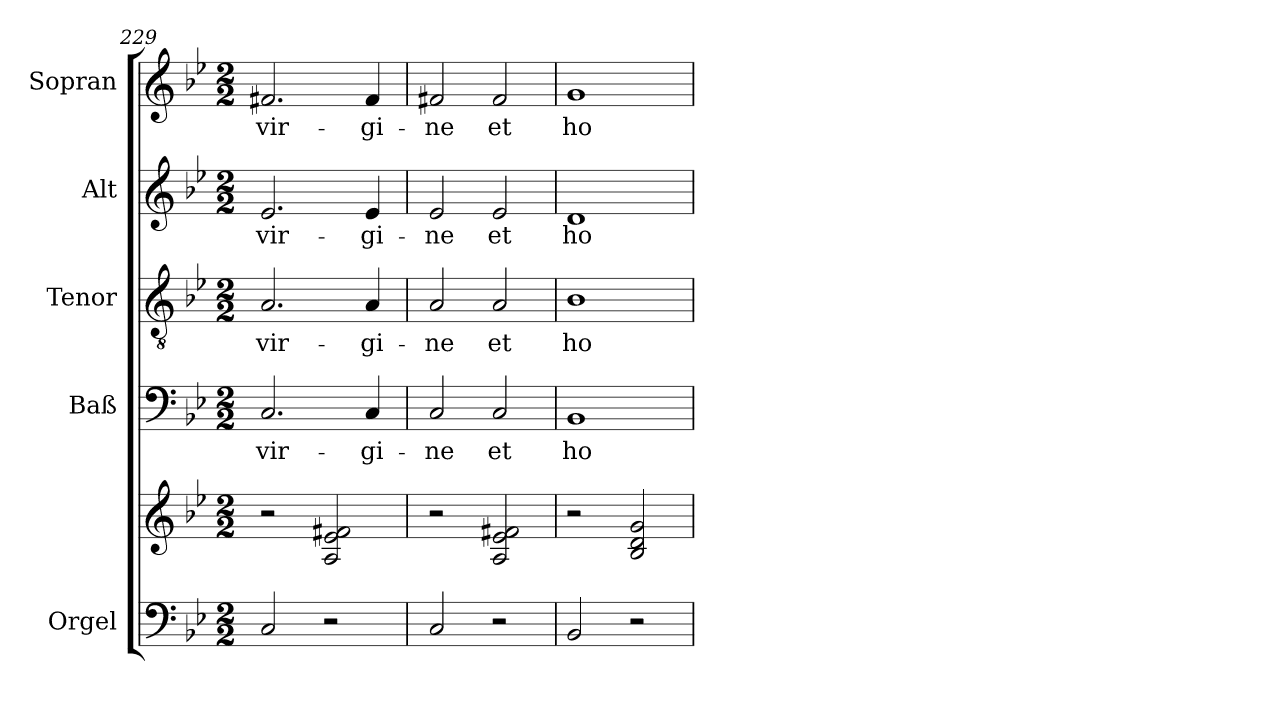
**kern	**kern	**kern	**text	**kern	**text	**kern	**text	**kern	**text
*part5	*part5	*part4	*part4	*part3	*part3	*part2	*part2	*part1	*part1
*staff6	*staff5	*staff4	*staff4	*staff3	*staff3	*staff2	*staff2	*staff1	*staff1
*I"Orgel	*	*I"Baß	*	*I"Tenor	*	*I"Alt	*	*I"Sopran	*
*I'Org.	*	*	*	*	*	*	*	*	*
*clefF4	*clefG2	*clefF4	*	*clefGv2	*	*clefG2	*	*clefG2	*
*k[b-e-]	*k[b-e-]	*k[b-e-]	*	*k[b-e-]	*	*k[b-e-]	*	*k[b-e-]	*
*B-:	*B-:	*B-:	*	*B-:	*	*B-:	*	*B-:	*
*M2/2	*M2/2	*M2/2	*	*M2/2	*	*M2/2	*	*M2/2	*
=229	=229	=229	=229	=229	=229	=229	=229	=229	=229
!	!	!	!LO:LY:b	!	!LO:LY:b	!	!LO:LY:b	!	!LO:LY:b
2C/	2r	2.C/	vir-	2.A/	vir-	2.e-/	vir-	2.f#X/	vir-
2r	2A/ 2e-/ 2f#X/	.	.	.	.	.	.	.	.
!	!	!	!LO:LY:b	!	!LO:LY:b	!	!LO:LY:b	!	!LO:LY:b
.	.	4C/	-gi-	4A/	-gi-	4e-/	-gi-	4f#/	-gi-
=230	=230	=230	=230	=230	=230	=230	=230	=230	=230
!	!	!	!LO:LY:b	!	!LO:LY:b	!	!LO:LY:b	!	!LO:LY:b
2C/	2r	2C/	-ne	2A/	-ne	2e-/	-ne	2f#X/	-ne
!	!	!	!LO:LY:b	!	!LO:LY:b	!	!LO:LY:b	!	!LO:LY:b
2r	2A/ 2e-/ 2f#X/	2C/	et	2A/	et	2e-/	et	2f#/	et
=231	=231	=231	=231	=231	=231	=231	=231	=231	=231
!	!	!	!LO:LY:b	!	!LO:LY:b	!	!LO:LY:b	!	!LO:LY:b
2BB-/	2r	1BB-	ho-	1B-	ho-	1d	ho-	1g	ho-
2r	2B-/ 2d/ 2g/	.	.	.	.	.	.	.	.
=	=	=	=	=	=	=	=	=	=
*-	*-	*-	*-	*-	*-	*-	*-	*-	*-
